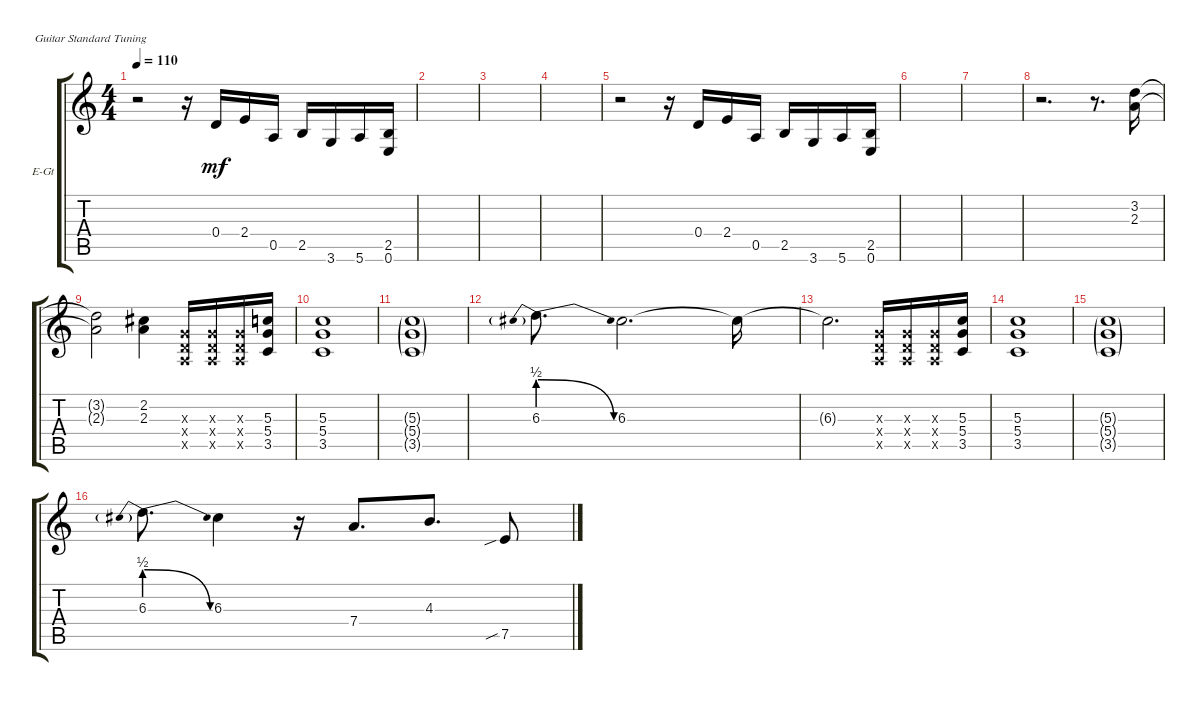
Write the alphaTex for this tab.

\defaultSystemsLayout 4
\bracketExtendMode groupsimilarinstruments
\firstSystemTrackNameOrientation horizontal
\otherSystemsTrackNameOrientation horizontal
\track ("Electric Guitar" "E-Gt") {instrument distortionguitar}
\staff {score tabs}
\tuning (E4 B3 G3 D3 A2 E2)
\ts (4 4)
\tempo 110
\clef g2
\ks c
r.2{dy mf} r.16 0.4.16 2.4.16 0.5.16 2.5.16 3.6.16 5.6.16 (0.6 2.5).16 |
|
|
|
r.2 r.16 0.4.16 2.4.16 0.5.16 2.5.16 3.6.16 5.6.16 (0.6 2.5).16 |
|
|
r.2{d} r.8{d} (2.3 3.2).16 |
(2.3{t} 3.2{t}).2 (2.2 2.3).4 (0.5{x} 0.4{x} 0.3{x}).16 (0.5{x} 0.4{x} 0.3{x}).16 (0.3{x} 0.4{x} 0.5{x}).16 (5.3 5.4 3.5).16 |
(3.5 5.4 5.3).1 |
(3.5{g} 5.4{g} 5.3{g}).1 |
6.3{be (prebendrelease 0 2 31.2 0)}.8{d} 6.3.2{d} 6.3{t}.16 |
6.3{t}.2{d} (0.5{x} 0.4{x} 0.3{x}).16 (0.5{x} 0.4{x} 0.3{x}).16 (0.3{x} 0.4{x} 0.5{x}).16 (5.3 5.4 3.5).16 |
(3.5 5.4 5.3).1 |
(3.5{g} 5.4{g} 5.3{g}).1 |
6.3{be (prebendrelease 0 2 31.2 0)}.8{d} 6.3.4 r.16 7.4.8{d} 4.3.8{d} 7.5{sib}.8
